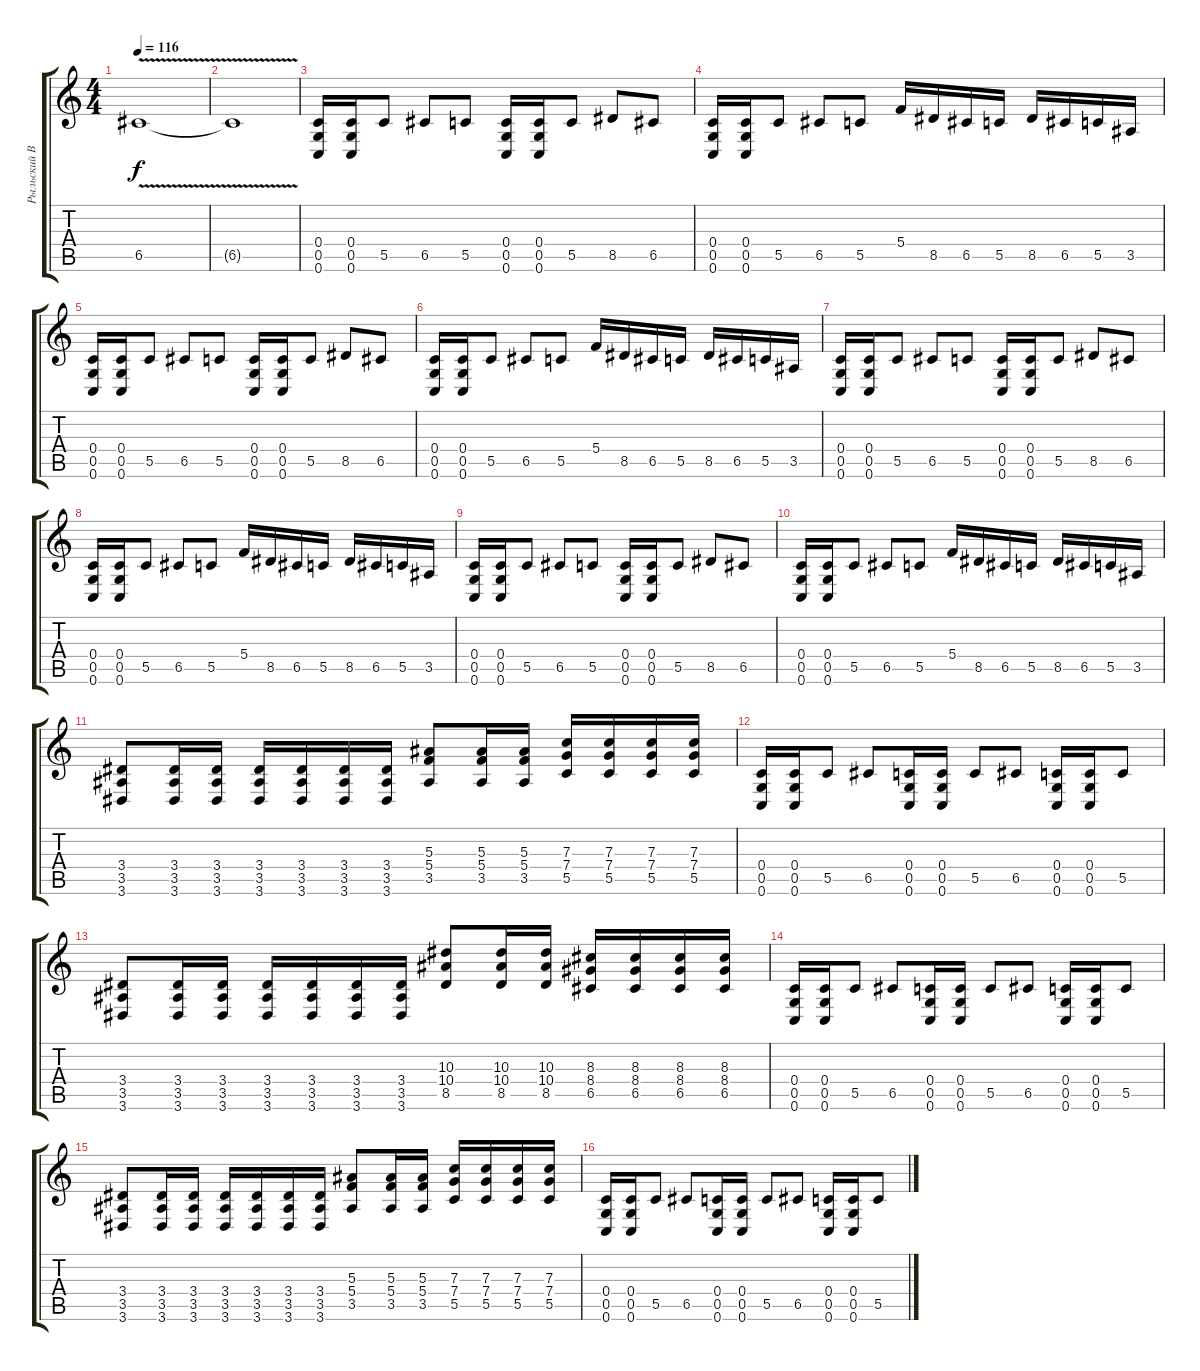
\track ("Рыльский Владислав" "Рыльский В") {instrument distortionguitar}
\staff {score tabs}
\tuning (D4 A3 F3 C3 G2 C2) {hide}
\ts (4 4)
\tempo 116
\clef g2
\ks c
6.5{v t}.1{dy f} |
6.5{t}.1 |
(0.4 0.5 0.6).16 (0.4 0.5 0.6).16 5.5.8 6.5.8 5.5.8 (0.4 0.5 0.6).16 (0.4 0.5 0.6).16 5.5.8 8.5.8 6.5.8 |
(0.4 0.5 0.6).16 (0.4 0.5 0.6).16 5.5.8 6.5.8 5.5.8 5.4.16 8.5.16 6.5.16 5.5.16 8.5.16 6.5.16 5.5.16 3.5.16 |
(0.4 0.5 0.6).16 (0.4 0.5 0.6).16 5.5.8 6.5.8 5.5.8 (0.4 0.5 0.6).16 (0.4 0.5 0.6).16 5.5.8 8.5.8 6.5.8 |
(0.4 0.5 0.6).16 (0.4 0.5 0.6).16 5.5.8 6.5.8 5.5.8 5.4.16 8.5.16 6.5.16 5.5.16 8.5.16 6.5.16 5.5.16 3.5.16 |
(0.4 0.5 0.6).16 (0.4 0.5 0.6).16 5.5.8 6.5.8 5.5.8 (0.4 0.5 0.6).16 (0.4 0.5 0.6).16 5.5.8 8.5.8 6.5.8 |
(0.4 0.5 0.6).16 (0.4 0.5 0.6).16 5.5.8 6.5.8 5.5.8 5.4.16 8.5.16 6.5.16 5.5.16 8.5.16 6.5.16 5.5.16 3.5.16 |
(0.4 0.5 0.6).16 (0.4 0.5 0.6).16 5.5.8 6.5.8 5.5.8 (0.4 0.5 0.6).16 (0.4 0.5 0.6).16 5.5.8 8.5.8 6.5.8 |
(0.4 0.5 0.6).16 (0.4 0.5 0.6).16 5.5.8 6.5.8 5.5.8 5.4.16 8.5.16 6.5.16 5.5.16 8.5.16 6.5.16 5.5.16 3.5.16 |
(3.4 3.5 3.6).8 (3.4 3.5 3.6).16 (3.4 3.5 3.6).16 (3.4 3.5 3.6).16 (3.4 3.5 3.6).16 (3.4 3.5 3.6).16 (3.4 3.5 3.6).16 (5.3 5.4 3.5).8 (5.3 5.4 3.5).16 (5.3 5.4 3.5).16 (7.3 7.4 5.5).16 (7.3 7.4 5.5).16 (7.3 7.4 5.5).16 (7.3 7.4 5.5).16 |
(0.4 0.5 0.6).16 (0.4 0.5 0.6).16 5.5.8 6.5.8 (0.4 0.5 0.6).16 (0.4 0.5 0.6).16 5.5.8 6.5.8 (0.4 0.5 0.6).16 (0.4 0.5 0.6).16 5.5.8 |
(3.4 3.5 3.6).8 (3.4 3.5 3.6).16 (3.4 3.5 3.6).16 (3.4 3.5 3.6).16 (3.4 3.5 3.6).16 (3.4 3.5 3.6).16 (3.4 3.5 3.6).16 (10.3 10.4 8.5).8 (10.3 10.4 8.5).16 (10.3 10.4 8.5).16 (8.3 8.4 6.5).16 (8.3 8.4 6.5).16 (8.3 8.4 6.5).16 (8.3 8.4 6.5).16 |
(0.4 0.5 0.6).16 (0.4 0.5 0.6).16 5.5.8 6.5.8 (0.4 0.5 0.6).16 (0.4 0.5 0.6).16 5.5.8 6.5.8 (0.4 0.5 0.6).16 (0.4 0.5 0.6).16 5.5.8 |
(3.4 3.5 3.6).8 (3.4 3.5 3.6).16 (3.4 3.5 3.6).16 (3.4 3.5 3.6).16 (3.4 3.5 3.6).16 (3.4 3.5 3.6).16 (3.4 3.5 3.6).16 (5.3 5.4 3.5).8 (5.3 5.4 3.5).16 (5.3 5.4 3.5).16 (7.3 7.4 5.5).16 (7.3 7.4 5.5).16 (7.3 7.4 5.5).16 (7.3 7.4 5.5).16 |
(0.4 0.5 0.6).16 (0.4 0.5 0.6).16 5.5.8 6.5.8 (0.4 0.5 0.6).16 (0.4 0.5 0.6).16 5.5.8 6.5.8 (0.4 0.5 0.6).16 (0.4 0.5 0.6).16 5.5.8
